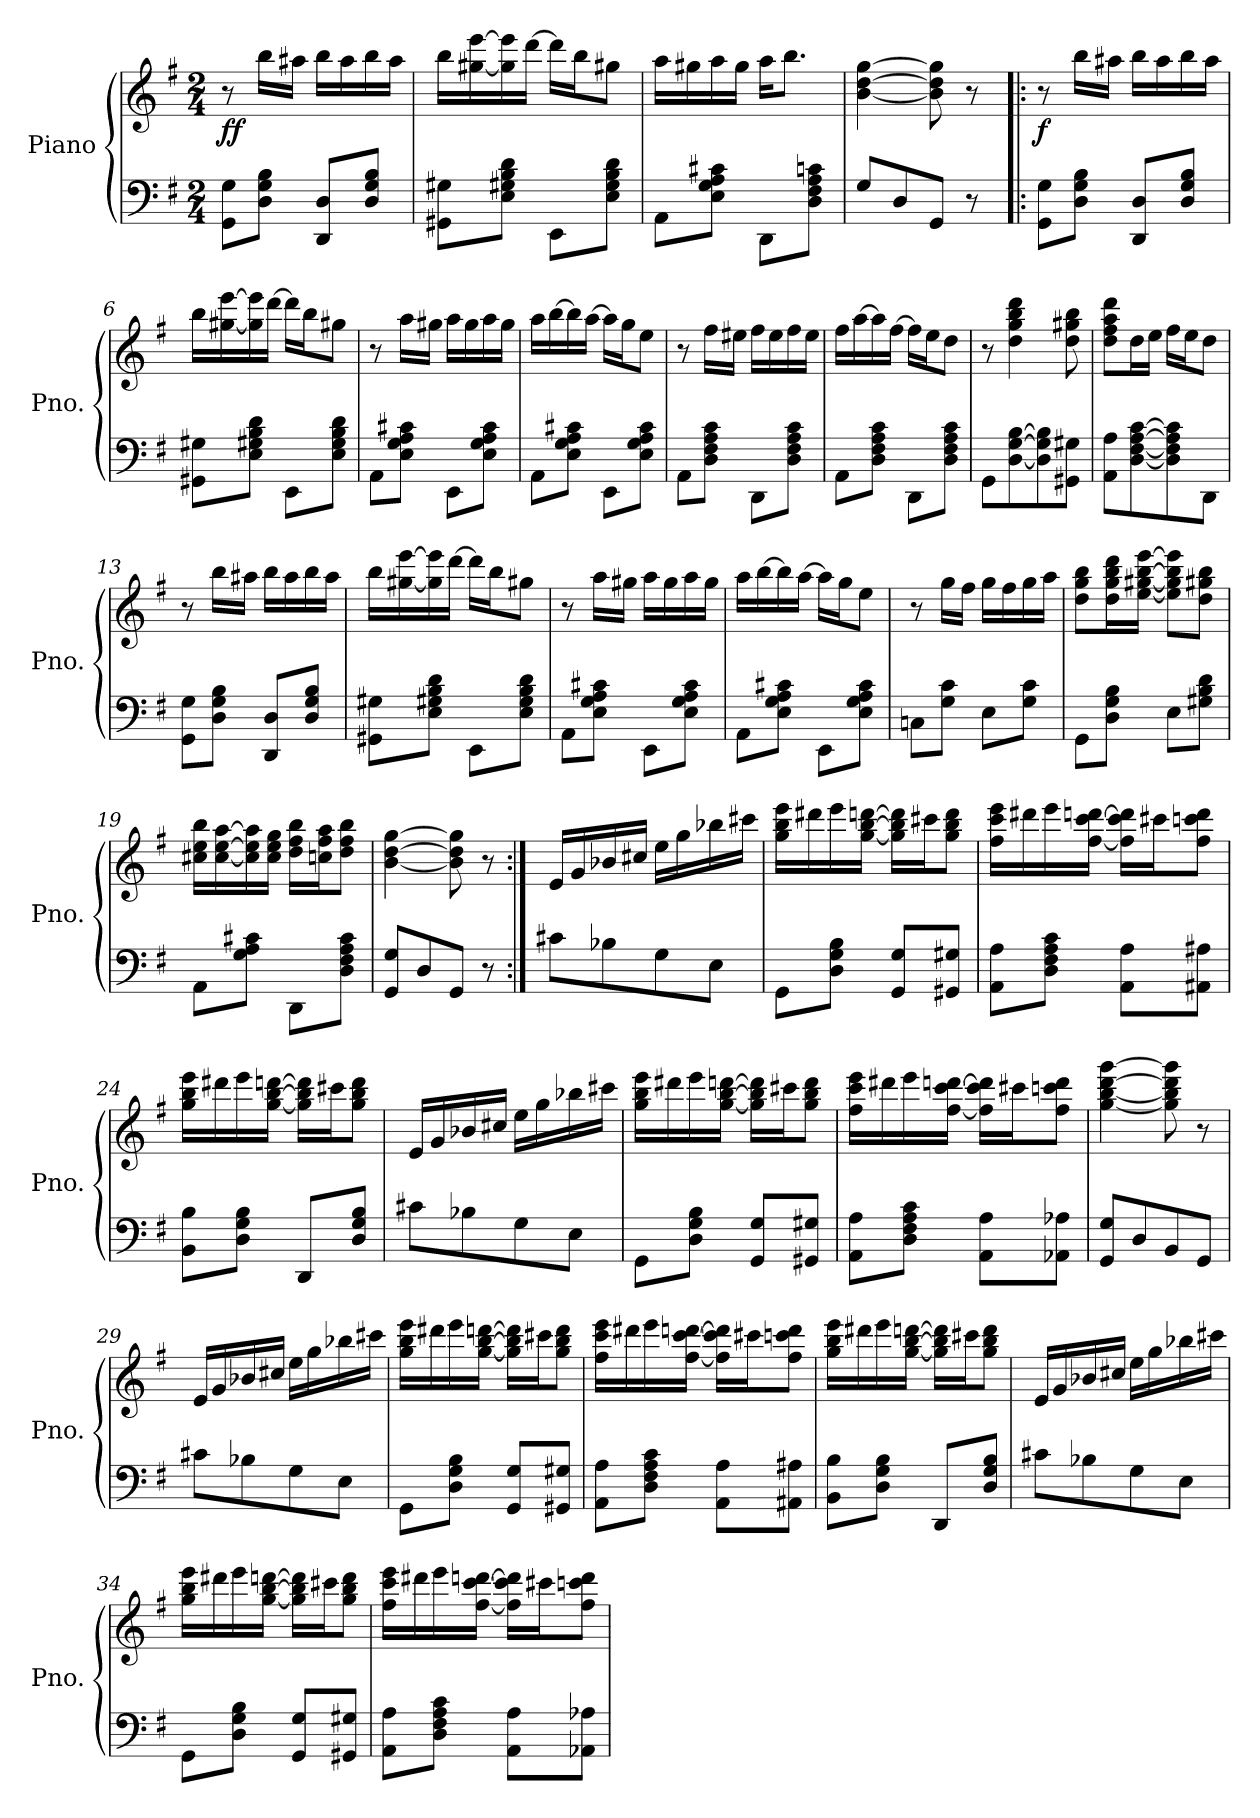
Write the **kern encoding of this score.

**kern	**kern	**dynam
*part1	*part1	*part1
*staff2	*staff1	*staff1/2
*I"Piano	*	*
*I'Pno.	*	*
*clefF4	*clefG2	*
*k[f#]	*k[f#]	*
*M2/4	*M2/4	*
*MM95	*MM95	*
=1	=1	=1
!	!	!LO:DY:b
8GG\ 8G\L	8r	ff
8D\ 8G\ 8B\J	16bb\LL	.
.	16aa#X\JJ	.
8DD/ 8D/L	16bb\LL	.
.	16aa#\	.
8D/ 8G/ 8B/J	16bb\	.
.	16aa#\JJ	.
=2	=2	=2
8GG#X\ 8G#X\L	16bb\LL	.
.	[16gg#X\ [16eee\	.
8E\ 8G#X\ 8B\ 8d\J	16gg#\] 16eee\]	.
.	[16ddd\JJ	.
8EE\L	16ddd\LL]	.
.	16bb\J	.
8E\ 8G#\ 8B\ 8d\J	8gg#X\J	.
=3	=3	=3
8AA\L	16aa\LL	.
.	16gg#X\	.
8E\ 8G\ 8A\ 8c#X\J	16aa\	.
.	16gg#\JJ	.
8DD\L	16aa\KL	.
.	8.bb\J	.
8D\ 8F#\ 8A\ 8cn\J	.	.
=4	=4	=4
8G/L	[4b\ [4dd\ [4gg\	.
8D/	.	.
8GG/J	8b\] 8dd\] 8gg\]	.
8r	8r	.
!!LO:LB:g=z
=5!|:	=5!|:	=5!|:
!	!	!LO:DY:b
8GG\ 8G\L	8r	f
8D\ 8G\ 8B\J	16bb\LL	.
.	16aa#X\JJ	.
8DD/ 8D/L	16bb\LL	.
.	16aa#\	.
8D/ 8G/ 8B/J	16bb\	.
.	16aa#\JJ	.
=6	=6	=6
8GG#X\ 8G#X\L	16bb\LL	.
.	[16gg#X\ [16eee\	.
8E\ 8G#X\ 8B\ 8d\J	16gg#\] 16eee\]	.
.	[16ddd\JJ	.
8EE\L	16ddd\LL]	.
.	16bb\J	.
8E\ 8G#\ 8B\ 8d\J	8gg#X\J	.
=7	=7	=7
8AA\L	8r	.
8E\ 8G\ 8A\ 8c#X\J	16aa\LL	.
.	16gg#X\JJ	.
8EE\L	16aa\LL	.
.	16gg#\	.
8E\ 8G\ 8A\ 8c#\J	16aa\	.
.	16gg#\JJ	.
=8	=8	=8
8AA\L	16aa\LL	.
.	[16bb\	.
8E\ 8G\ 8A\ 8c#X\J	16bb\]	.
.	[16aa\JJ	.
8EE\L	16aa\LL]	.
.	16gg\J	.
8E\ 8G\ 8A\ 8c#\J	8ee\J	.
!!LO:LB:g=z
=9	=9	=9
8AA\L	8r	.
8D\ 8F#\ 8A\ 8c\J	16ff#\LL	.
.	16ee#X\JJ	.
8DD\L	16ff#\LL	.
.	16ee#\	.
8D\ 8F#\ 8A\ 8c\J	16ff#\	.
.	16ee#\JJ	.
=10	=10	=10
8AA\L	16ff#\LL	.
.	[16aa\	.
8D\ 8F#\ 8A\ 8c\J	16aa\]	.
.	[16ff#\JJ	.
8DD\L	16ff#\LL]	.
.	16ee\J	.
8D\ 8F#\ 8A\ 8c\J	8dd\J	.
=11	=11	=11
8GG\L	8r	.
[8D\ [8G\ [8B\	4dd\ 4gg\ 4bb\ 4ddd\	.
8D\] 8G\] 8B\]	.	.
8GG#X\ 8G#X\J	8dd\ 8gg#X\ 8bb\	.
=12	=12	=12
8AA\ 8A\L	8dd\ 8ff#\ 8aa\ 8ddd\L	.
[8D\ [8F#\ [8A\ [8c\	16dd\L	.
.	16ee\JJ	.
8D\] 8F#\] 8A\] 8c\]	16ff#\LL	.
.	16ee\J	.
8DD\J	8dd\J	.
!!LO:LB:g=z
=13	=13	=13
8GG\ 8G\L	8r	.
8D\ 8G\ 8B\J	16bb\LL	.
.	16aa#X\JJ	.
8DD/ 8D/L	16bb\LL	.
.	16aa#\	.
8D/ 8G/ 8B/J	16bb\	.
.	16aa#\JJ	.
=14	=14	=14
8GG#X\ 8G#X\L	16bb\LL	.
.	[16gg#X\ [16eee\	.
8E\ 8G#X\ 8B\ 8d\J	16gg#\] 16eee\]	.
.	[16ddd\JJ	.
8EE\L	16ddd\LL]	.
.	16bb\J	.
8E\ 8G#\ 8B\ 8d\J	8gg#X\J	.
=15	=15	=15
8AA\L	8r	.
8E\ 8G\ 8A\ 8c#X\J	16aa\LL	.
.	16gg#X\JJ	.
8EE\L	16aa\LL	.
.	16gg#\	.
8E\ 8G\ 8A\ 8c#\J	16aa\	.
.	16gg#\JJ	.
=16	=16	=16
8AA\L	16aa\LL	.
.	[16bb\	.
8E\ 8G\ 8A\ 8c#X\J	16bb\]	.
.	[16aa\JJ	.
8EE\L	16aa\LL]	.
.	16gg\J	.
8E\ 8G\ 8A\ 8c#\J	8ee\J	.
!!LO:LB:g=z
=17	=17	=17
8Cn\L	8r	.
8G\ 8c\J	16gg\LL	.
.	16ff#\JJ	.
8E\L	16gg\LL	.
.	16ff#\	.
8G\ 8c\J	16gg\	.
.	16aa\JJ	.
=18	=18	=18
8GG\L	8dd\ 8gg\ 8bb\L	.
8D\ 8G\ 8B\J	16dd\ 16gg\ 16bb\ 16ddd\L	.
.	[16ee\ [16gg#X\ [16bb\ [16eee\JJ	.
8E\L	8ee\] 8gg#\] 8bb\] 8eee\]L	.
8G#X\ 8B\ 8d\J	8dd\ 8gg#X\ 8bb\J	.
=19	=19	=19
8AA\L	16cc#X\ 16ee\ 16bb\LL	.
.	[16cc#\ [16ee\ [16aa\	.
8G\ 8A\ 8c#X\J	16cc#\] 16ee\] 16aa\]	.
.	16cc#\ 16ee\ 16gg\JJ	.
8DD\L	16dd\ 16ff#\ 16bb\LL	.
.	16ccn\ 16ff#\ 16aa\J	.
8D\ 8F#\ 8A\ 8c#\J	8dd\ 8ff#\ 8bb\J	.
=20	=20	=20
8GG/ 8G/L	[4b\ [4dd\ [4gg\	.
8D/	.	.
8GG/J	8b\] 8dd\] 8gg\]	.
8r	8r	.
!!LO:PB:g=z
=21:|!	=21:|!	=21:|!
8c#X\L	16e/LL	.
.	16g/	.
8B-X\	16b-X/	.
.	16cc#X/JJ	.
8G\	16ee\LL	.
.	16gg\	.
8E\J	16bb-X\	.
.	16ccc#X\JJ	.
=22	=22	=22
8GG\L	16gg\ 16bb\ 16eee\LL	.
.	16ddd#X\	.
8D\ 8G\ 8B\J	16eee\	.
.	[16gg\ [16bb\ [16dddn\JJ	.
8GG/ 8G/L	16gg\] 16bb\] 16ddd\]LL	.
.	16ccc#X\J	.
8GG#X/ 8G#X/J	8gg\ 8bb\ 8ddd\J	.
=23	=23	=23
8AA\ 8A\L	16ff#\ 16ccc\ 16eee\LL	.
.	16ddd#X\	.
8D\ 8F#\ 8A\ 8c\J	16eee\	.
.	[16ff#\ [16ccc\ [16dddn\JJ	.
8AA\ 8A\L	16ff#\] 16ccc\] 16ddd\]LL	.
.	16ccc#X\J	.
8AA#X\ 8A#X\J	8ff#\ 8cccn\ 8ddd\J	.
=24	=24	=24
8BB\ 8B\L	16gg\ 16bb\ 16eee\LL	.
.	16ddd#X\	.
8D\ 8G\ 8B\J	16eee\	.
.	[16gg\ [16bb\ [16dddn\JJ	.
8DD/L	16gg\] 16bb\] 16ddd\]LL	.
.	16ccc#X\J	.
8D/ 8G/ 8B/J	8gg\ 8bb\ 8ddd\J	.
!!LO:LB:g=z
=25	=25	=25
8c#X\L	16e/LL	.
.	16g/	.
8B-X\	16b-X/	.
.	16cc#X/JJ	.
8G\	16ee\LL	.
.	16gg\	.
8E\J	16bb-X\	.
.	16ccc#X\JJ	.
=26	=26	=26
8GG\L	16gg\ 16bb\ 16eee\LL	.
.	16ddd#X\	.
8D\ 8G\ 8B\J	16eee\	.
.	[16gg\ [16bb\ [16dddn\JJ	.
8GG/ 8G/L	16gg\] 16bb\] 16ddd\]LL	.
.	16ccc#X\J	.
8GG#X/ 8G#X/J	8gg\ 8bb\ 8ddd\J	.
=27	=27	=27
8AA\ 8A\L	16ff#\ 16ccc\ 16eee\LL	.
.	16ddd#X\	.
8D\ 8F#\ 8A\ 8c\J	16eee\	.
.	[16ff#\ [16ccc\ [16dddn\JJ	.
8AA\ 8A\L	16ff#\] 16ccc\] 16ddd\]LL	.
.	16ccc#X\J	.
8AA-X\ 8A-X\J	8ff#\ 8cccn\ 8ddd\J	.
=28	=28	=28
8GG/ 8G/L	[4gg\ [4bb\ [4ddd\ [4ggg\	.
8D/	.	.
8BB/	8gg\] 8bb\] 8ddd\] 8ggg\]	.
8GG/J	8r	.
!!LO:LB:g=z
=29	=29	=29
8c#X\L	16e/LL	.
.	16g/	.
8B-X\	16b-X/	.
.	16cc#X/JJ	.
8G\	16ee\LL	.
.	16gg\	.
8E\J	16bb-X\	.
.	16ccc#X\JJ	.
=30	=30	=30
8GG\L	16gg\ 16bb\ 16eee\LL	.
.	16ddd#X\	.
8D\ 8G\ 8B\J	16eee\	.
.	[16gg\ [16bb\ [16dddn\JJ	.
8GG/ 8G/L	16gg\] 16bb\] 16ddd\]LL	.
.	16ccc#X\J	.
8GG#X/ 8G#X/J	8gg\ 8bb\ 8ddd\J	.
=31	=31	=31
8AA\ 8A\L	16ff#\ 16ccc\ 16eee\LL	.
.	16ddd#X\	.
8D\ 8F#\ 8A\ 8c\J	16eee\	.
.	[16ff#\ [16ccc\ [16dddn\JJ	.
8AA\ 8A\L	16ff#\] 16ccc\] 16ddd\]LL	.
.	16ccc#X\J	.
8AA#X\ 8A#X\J	8ff#\ 8cccn\ 8ddd\J	.
=32	=32	=32
8BB\ 8B\L	16gg\ 16bb\ 16eee\LL	.
.	16ddd#X\	.
8D\ 8G\ 8B\J	16eee\	.
.	[16gg\ [16bb\ [16dddn\JJ	.
8DD/L	16gg\] 16bb\] 16ddd\]LL	.
.	16ccc#X\J	.
8D/ 8G/ 8B/J	8gg\ 8bb\ 8ddd\J	.
!!LO:LB:g=z
=33	=33	=33
8c#X\L	16e/LL	.
.	16g/	.
8B-X\	16b-X/	.
.	16cc#X/JJ	.
8G\	16ee\LL	.
.	16gg\	.
8E\J	16bb-X\	.
.	16ccc#X\JJ	.
=34	=34	=34
8GG\L	16gg\ 16bb\ 16eee\LL	.
.	16ddd#X\	.
8D\ 8G\ 8B\J	16eee\	.
.	[16gg\ [16bb\ [16dddn\JJ	.
8GG/ 8G/L	16gg\] 16bb\] 16ddd\]LL	.
.	16ccc#X\J	.
8GG#X/ 8G#X/J	8gg\ 8bb\ 8ddd\J	.
=35	=35	=35
8AA\ 8A\L	16ff#\ 16ccc\ 16eee\LL	.
.	16ddd#X\	.
8D\ 8F#\ 8A\ 8c\J	16eee\	.
.	[16ff#\ [16ccc\ [16dddn\JJ	.
8AA\ 8A\L	16ff#\] 16ccc\] 16ddd\]LL	.
.	16ccc#X\J	.
8AA-X\ 8A-X\J	8ff#\ 8cccn\ 8ddd\J	.
=	=	=
*-	*-	*-
